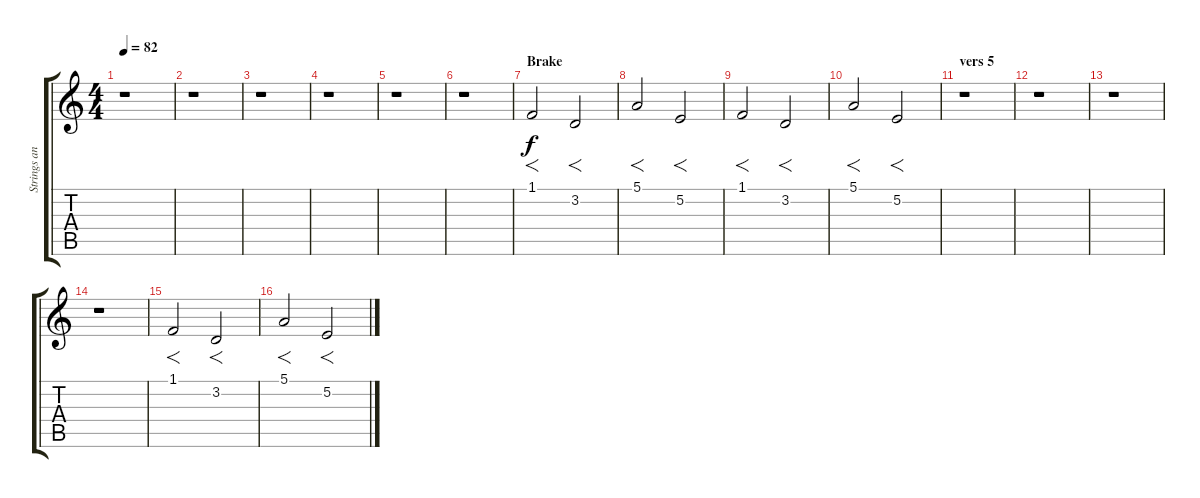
\track ("Strings and backing vocals" "Strings an") {instrument stringensemble1}
\staff {score tabs}
\tuning (E4 B3 G3 D3 A2 E2) {hide}
\ts (4 4)
\tempo 82
\clef g2
\ks c
r.1{dy f} |
r.1 |
r.1 |
r.1 |
r.1 |
r.1 |
\section ("" "Brake")
1.1.2{f} 3.2.2{f} |
5.1.2{f} 5.2.2{f} |
1.1.2{f} 3.2.2{f} |
5.1.2{f} 5.2.2{f} |
\section ("" "vers 5")
r.1 |
r.1 |
r.1 |
r.1 |
1.1.2{f} 3.2.2{f} |
5.1.2{f} 5.2.2{f}
